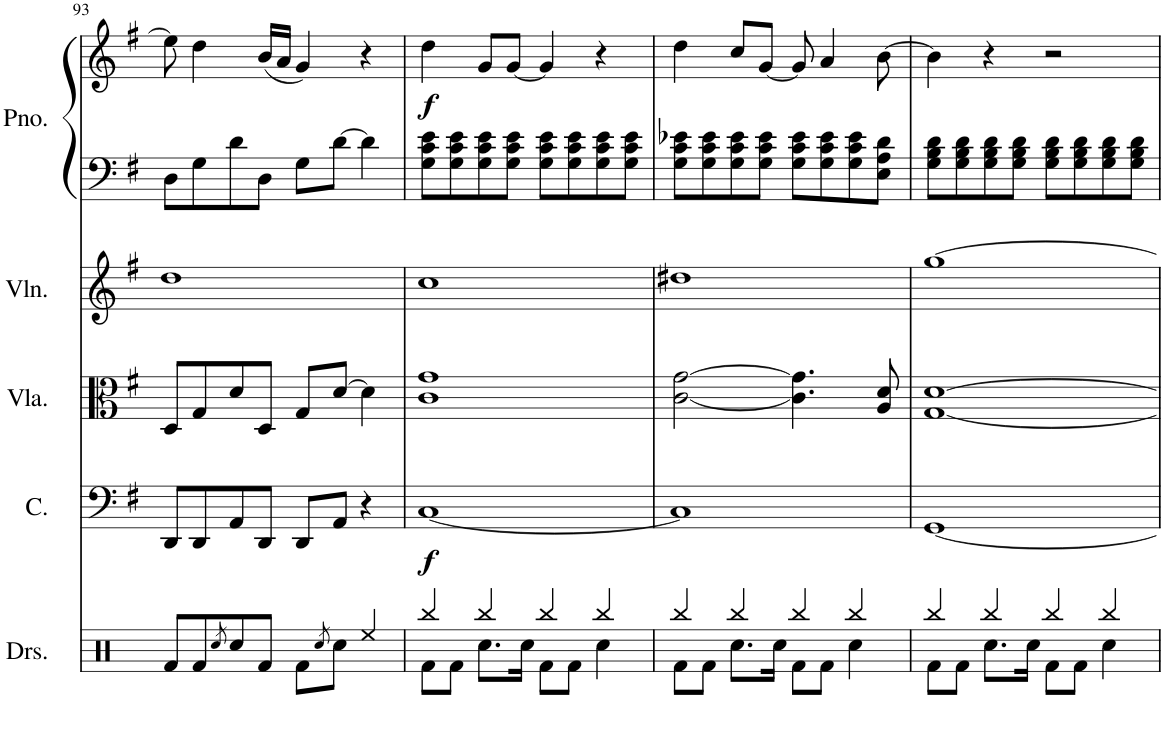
**kern	**dynam	**kern	**kern	**kern	**kern	**dynam
*part4	*part4	*part3	*part2	*part1	*part1	*part1
*staff5	*staff5	*staff4	*staff3	*staff2	*staff1	*staff1/2
*I"Cello	*	*I"Viola	*I"Violin	*I"Piano	*	*
*I'C.	*	*I'Vla.	*I'Vln.	*I'Pno.	*	*
!!LO:PB:g=z
*clefF4	*	*clefC3	*clefG2	*clefF4	*clefG2	*
*k[f#]	*	*k[f#]	*k[f#]	*k[f#]	*k[f#]	*
*M4/4	*	*M4/4	*M4/4	*M4/4	*M4/4	*
=93	=93	=93	=93	=93	=93	=93
8DD/L	.	8D/L	1dd	8D\L	8ee\]	.
8DD/	.	8G/	.	8G\	4dd\	.
8AA/	.	8d/	.	8d\	.	.
8DD/J	.	8D/J	.	8D\J	(16b/LL	.
.	.	.	.	.	16a/JJ	.
8DD/L	.	8G/L	.	8G\L	4g/)	.
8AA/J	.	[8d/J	.	[8d\J	.	.
4r	.	4d\]	.	4d\]	4r	.
=94	=94	=94	=94	=94	=94	=94
!	!LO:DY:b	!	!	!	!	!LO:DY:b
[1C	f	1c 1g	1cc	8G\ 8c\ 8e\L	4dd\	f
.	.	.	.	8G\ 8c\ 8e\	.	.
.	.	.	.	8G\ 8c\ 8e\	8g/L	.
.	.	.	.	8G\ 8c\ 8e\J	[8g/J	.
.	.	.	.	8G\ 8c\ 8e\L	4g/]	.
.	.	.	.	8G\ 8c\ 8e\	.	.
.	.	.	.	8G\ 8c\ 8e\	4r	.
.	.	.	.	8G\ 8c\ 8e\J	.	.
=95	=95	=95	=95	=95	=95	=95
1C]	.	[2c\ [2g\	1dd#X	8G\ 8c\ 8e-X\L	4dd\	.
.	.	.	.	8G\ 8c\ 8e-\	.	.
.	.	.	.	8G\ 8c\ 8e-\	8cc/L	.
.	.	.	.	8G\ 8c\ 8e-\J	[8g/J	.
.	.	4.c\] 4.g\]	.	8G\ 8c\ 8e-\L	8g/]	.
.	.	.	.	8G\ 8c\ 8e-\	4a/	.
.	.	.	.	8G\ 8c\ 8e-\	.	.
.	.	8A/ 8d/	.	8E\ 8A\ 8d\J	[8b\	.
=96	=96	=96	=96	=96	=96	=96
[1GG	.	[1G [1d	[1gg	8G\ 8B\ 8d\L	4b\]	.
.	.	.	.	8G\ 8B\ 8d\	.	.
.	.	.	.	8G\ 8B\ 8d\	4r	.
.	.	.	.	8G\ 8B\ 8d\J	.	.
.	.	.	.	8G\ 8B\ 8d\L	2r	.
.	.	.	.	8G\ 8B\ 8d\	.	.
.	.	.	.	8G\ 8B\ 8d\	.	.
.	.	.	.	8G\ 8B\ 8d\J	.	.
=	=	=	=	=	=	=
*-	*-	*-	*-	*-	*-	*-
